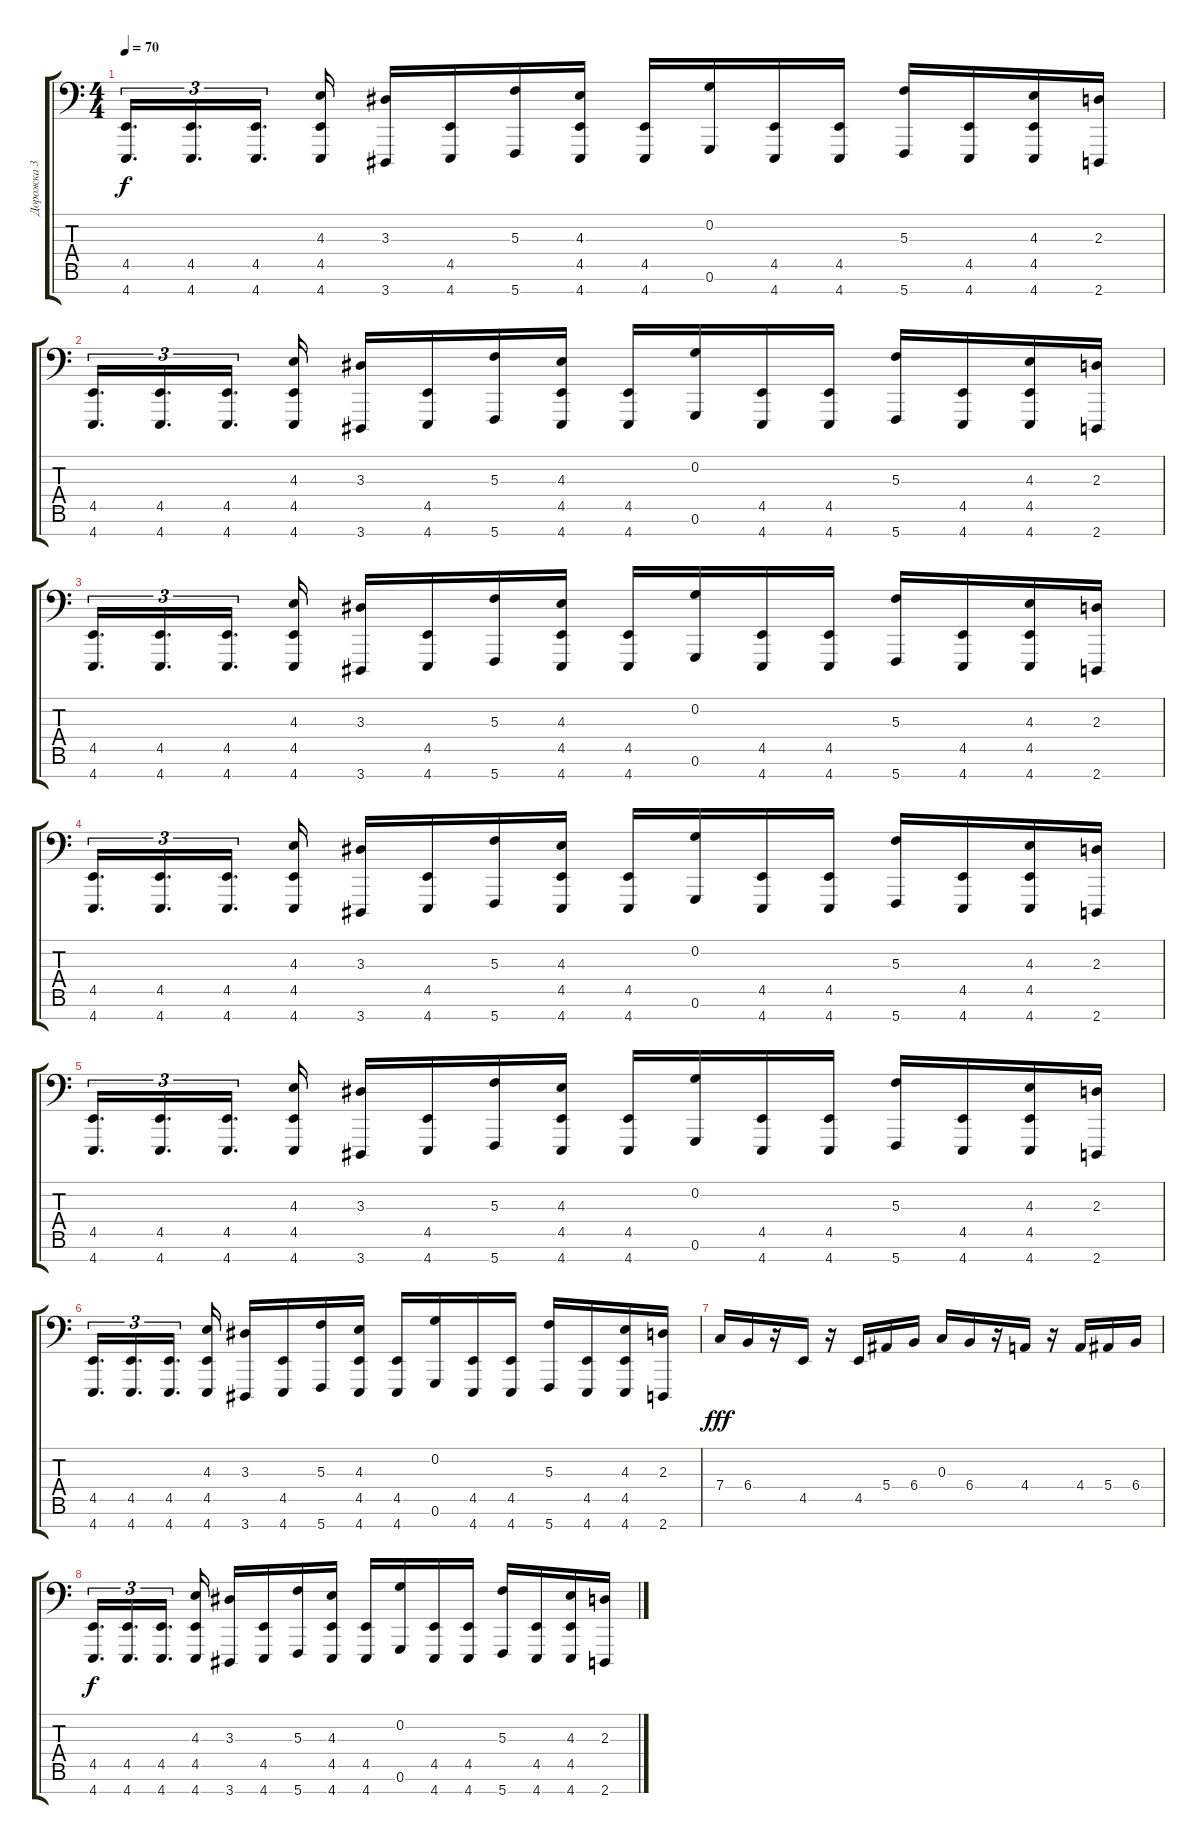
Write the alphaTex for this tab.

\track ("Дорожка 3" "Дорожка 3") {instrument lead8bassandlead}
\staff {score tabs}
\tuning (C4 G3 C3 F2 C2 G1 C1) {hide}
\ts (4 4)
\tempo 70
\clef f4
\ks c
(4.5 4.7).16{d tu (3 2) dy f} (4.5 4.7).16{d tu (3 2)} (4.5 4.7).16{d tu (3 2) beam splitsecondary} (4.3 4.5 4.7).16 (3.3 3.7).16 (4.5 4.7).16 (5.3 5.7).16 (4.3 4.5 4.7).16 (4.5 4.7).16 (0.2 0.6).16 (4.5 4.7).16 (4.5 4.7).16 (5.3 5.7).16 (4.5 4.7).16 (4.3 4.5 4.7).16 (2.3 2.7).16 |
(4.5 4.7).16{d tu (3 2)} (4.5 4.7).16{d tu (3 2)} (4.5 4.7).16{d tu (3 2) beam splitsecondary} (4.3 4.5 4.7).16 (3.3 3.7).16 (4.5 4.7).16 (5.3 5.7).16 (4.3 4.5 4.7).16 (4.5 4.7).16 (0.2 0.6).16 (4.5 4.7).16 (4.5 4.7).16 (5.3 5.7).16 (4.5 4.7).16 (4.3 4.5 4.7).16 (2.3 2.7).16 |
(4.5 4.7).16{d tu (3 2)} (4.5 4.7).16{d tu (3 2)} (4.5 4.7).16{d tu (3 2) beam splitsecondary} (4.3 4.5 4.7).16 (3.3 3.7).16 (4.5 4.7).16 (5.3 5.7).16 (4.3 4.5 4.7).16 (4.5 4.7).16 (0.2 0.6).16 (4.5 4.7).16 (4.5 4.7).16 (5.3 5.7).16 (4.5 4.7).16 (4.3 4.5 4.7).16 (2.3 2.7).16 |
(4.5 4.7).16{d tu (3 2)} (4.5 4.7).16{d tu (3 2)} (4.5 4.7).16{d tu (3 2) beam splitsecondary} (4.3 4.5 4.7).16 (3.3 3.7).16 (4.5 4.7).16 (5.3 5.7).16 (4.3 4.5 4.7).16 (4.5 4.7).16 (0.2 0.6).16 (4.5 4.7).16 (4.5 4.7).16 (5.3 5.7).16 (4.5 4.7).16 (4.3 4.5 4.7).16 (2.3 2.7).16 |
(4.5 4.7).16{d tu (3 2)} (4.5 4.7).16{d tu (3 2)} (4.5 4.7).16{d tu (3 2) beam splitsecondary} (4.3 4.5 4.7).16 (3.3 3.7).16 (4.5 4.7).16 (5.3 5.7).16 (4.3 4.5 4.7).16 (4.5 4.7).16 (0.2 0.6).16 (4.5 4.7).16 (4.5 4.7).16 (5.3 5.7).16 (4.5 4.7).16 (4.3 4.5 4.7).16 (2.3 2.7).16 |
(4.5 4.7).16{d tu (3 2)} (4.5 4.7).16{d tu (3 2)} (4.5 4.7).16{d tu (3 2) beam splitsecondary} (4.3 4.5 4.7).16 (3.3 3.7).16 (4.5 4.7).16 (5.3 5.7).16 (4.3 4.5 4.7).16 (4.5 4.7).16 (0.2 0.6).16 (4.5 4.7).16 (4.5 4.7).16 (5.3 5.7).16 (4.5 4.7).16 (4.3 4.5 4.7).16 (2.3 2.7).16 |
7.4.16{dy fff} 6.4.16 r.16 4.5.16 r.16 4.5.16 5.4.16 6.4.16 0.3.16 6.4.16 r.16 4.4.16 r.16 4.4.16 5.4.16 6.4.16 |
(4.5 4.7).16{d tu (3 2) dy f} (4.5 4.7).16{d tu (3 2)} (4.5 4.7).16{d tu (3 2) beam splitsecondary} (4.3 4.5 4.7).16 (3.3 3.7).16 (4.5 4.7).16 (5.3 5.7).16 (4.3 4.5 4.7).16 (4.5 4.7).16 (0.2 0.6).16 (4.5 4.7).16 (4.5 4.7).16 (5.3 5.7).16 (4.5 4.7).16 (4.3 4.5 4.7).16 (2.3 2.7).16
